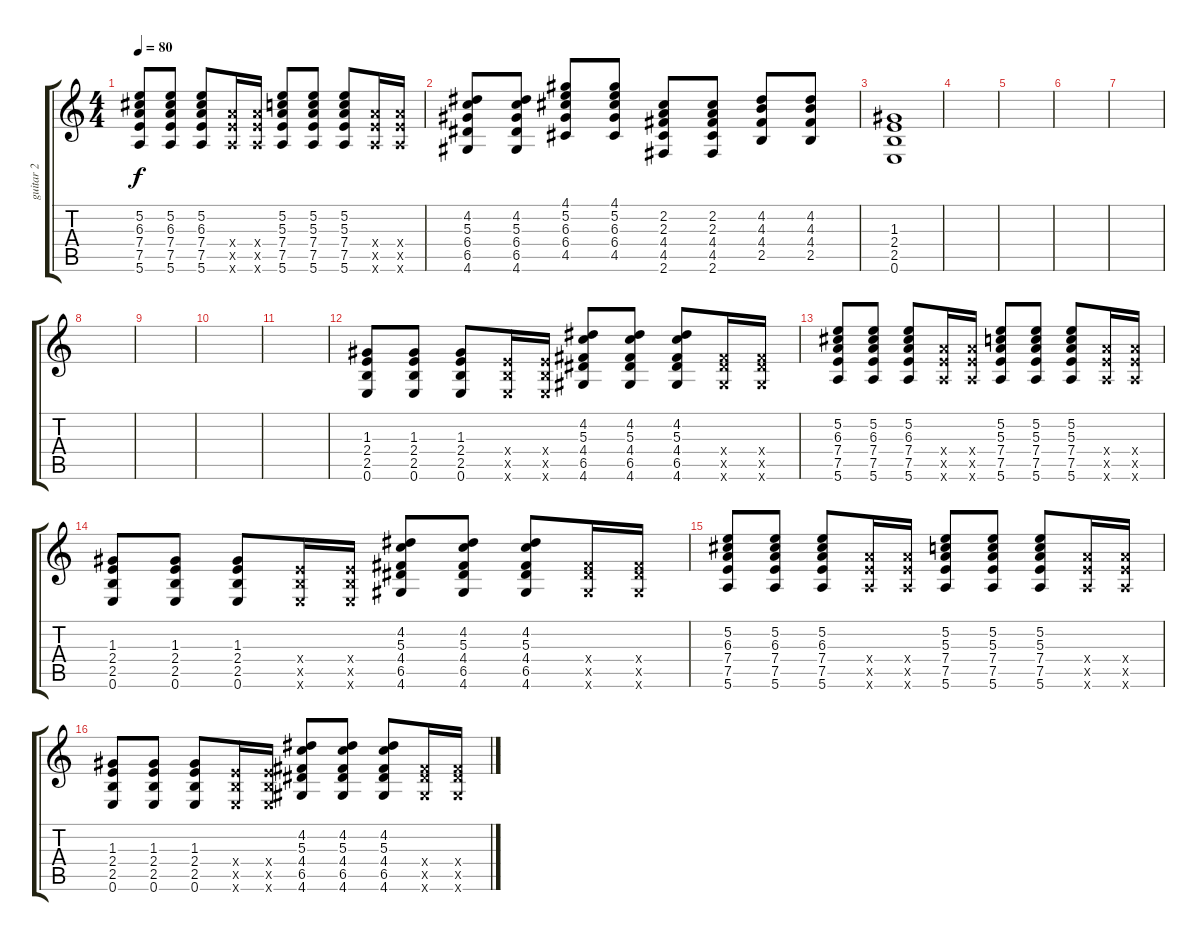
\track ("guitar 2" "guitar 2") {instrument overdrivenguitar}
\staff {score tabs}
\tuning (E4 B3 G3 D3 A2 E2) {hide}
\ts (4 4)
\tempo 80
\clef g2
\ks c
(5.2 6.3 7.4 7.5 5.6).8{dy f} (5.2 6.3 7.4 7.5 5.6).8 (5.2 6.3 7.4 7.5 5.6).8 (7.4{x} 7.5{x} 5.6{x}).16 (7.4{x} 7.5{x} 5.6{x}).16 (5.2 5.3 7.4 7.5 5.6).8 (5.2 5.3 7.4 7.5 5.6).8 (5.2 5.3 7.4 7.5 5.6).8 (7.4{x} 7.5{x} 5.6{x}).16 (7.4{x} 7.5{x} 5.6{x}).16 |
(4.2 5.3 6.4 6.5 4.6).8 (4.2 5.3 6.4 6.5 4.6).8 (4.1 5.2 6.3 6.4 4.5).8 (4.1 5.2 6.3 6.4 4.5).8 (2.2 2.3 4.4 4.5 2.6).8 (2.2 2.3 4.4 4.5 2.6).8 (4.2 4.3 4.4 2.5).8 (4.2 4.3 4.4 2.5).8 |
(1.3 2.4 2.5 0.6).1 |
|
|
|
|
|
|
|
|
(1.3 2.4 2.5 0.6).8 (1.3 2.4 2.5 0.6).8 (1.3 2.4 2.5 0.6).8 (2.4{x} 2.5{x} 0.6{x}).16 (2.4{x} 2.5{x} 0.6{x}).16 (4.2 5.3 4.4 6.5 4.6).8 (4.2 5.3 4.4 6.5 4.6).8 (4.2 5.3 4.4 6.5 4.6).8 (4.4{x} 6.5{x} 4.6{x}).16 (4.4{x} 6.5{x} 4.6{x}).16 |
(5.2 6.3 7.4 7.5 5.6).8 (5.2 6.3 7.4 7.5 5.6).8 (5.2 6.3 7.4 7.5 5.6).8 (7.4{x} 7.5{x} 5.6{x}).16 (7.4{x} 7.5{x} 5.6{x}).16 (5.2 5.3 7.4 7.5 5.6).8 (5.2 5.3 7.4 7.5 5.6).8 (5.2 5.3 7.4 7.5 5.6).8 (7.4{x} 7.5{x} 5.6{x}).16 (7.4{x} 7.5{x} 5.6{x}).16 |
(1.3 2.4 2.5 0.6).8 (1.3 2.4 2.5 0.6).8 (1.3 2.4 2.5 0.6).8 (2.4{x} 2.5{x} 0.6{x}).16 (2.4{x} 2.5{x} 0.6{x}).16 (4.2 5.3 4.4 6.5 4.6).8 (4.2 5.3 4.4 6.5 4.6).8 (4.2 5.3 4.4 6.5 4.6).8 (4.4{x} 6.5{x} 4.6{x}).16 (4.4{x} 6.5{x} 4.6{x}).16 |
(5.2 6.3 7.4 7.5 5.6).8 (5.2 6.3 7.4 7.5 5.6).8 (5.2 6.3 7.4 7.5 5.6).8 (7.4{x} 7.5{x} 5.6{x}).16 (7.4{x} 7.5{x} 5.6{x}).16 (5.2 5.3 7.4 7.5 5.6).8 (5.2 5.3 7.4 7.5 5.6).8 (5.2 5.3 7.4 7.5 5.6).8 (7.4{x} 7.5{x} 5.6{x}).16 (7.4{x} 7.5{x} 5.6{x}).16 |
(1.3 2.4 2.5 0.6).8 (1.3 2.4 2.5 0.6).8 (1.3 2.4 2.5 0.6).8 (2.4{x} 2.5{x} 0.6{x}).16 (2.4{x} 2.5{x} 0.6{x}).16 (4.2 5.3 4.4 6.5 4.6).8 (4.2 5.3 4.4 6.5 4.6).8 (4.2 5.3 4.4 6.5 4.6).8 (4.4{x} 6.5{x} 4.6{x}).16 (4.4{x} 6.5{x} 4.6{x}).16
